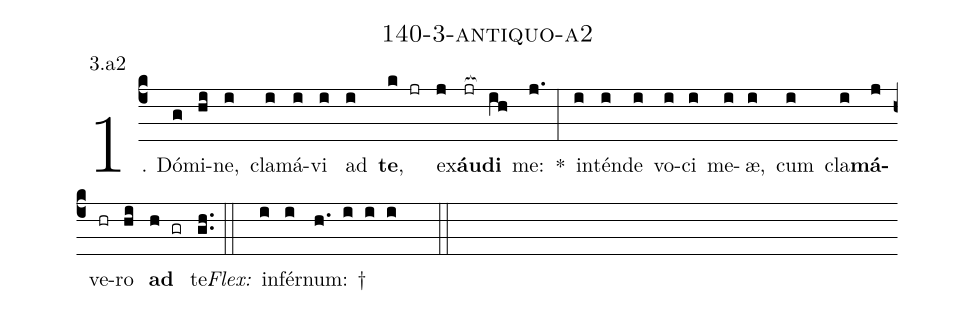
name: 140-3-antiquo-a2;
annotation: 3.a2;
%%
(c4)1. Dó(g)mi(hi)ne,(i) cla(i)má(i)vi(i) ad(i) <b>te</b>,(k jr) ex(j)<b>áu</b>(jr[ocb:1{])<b>di</b>(ih[ocb:0}]) me:(j.) *(:) in(i)tén(i)de(i) vo(i)ci(i) me(i)æ,(i) cum(i) cla(i)<b>má</b>(j)ve(hr)ro(hi) <b>ad</b>(h gr) te.(gh..) (::)
<i>Flex:</i>()  in(i)fér(i)num: †(h. i i i  ::)
